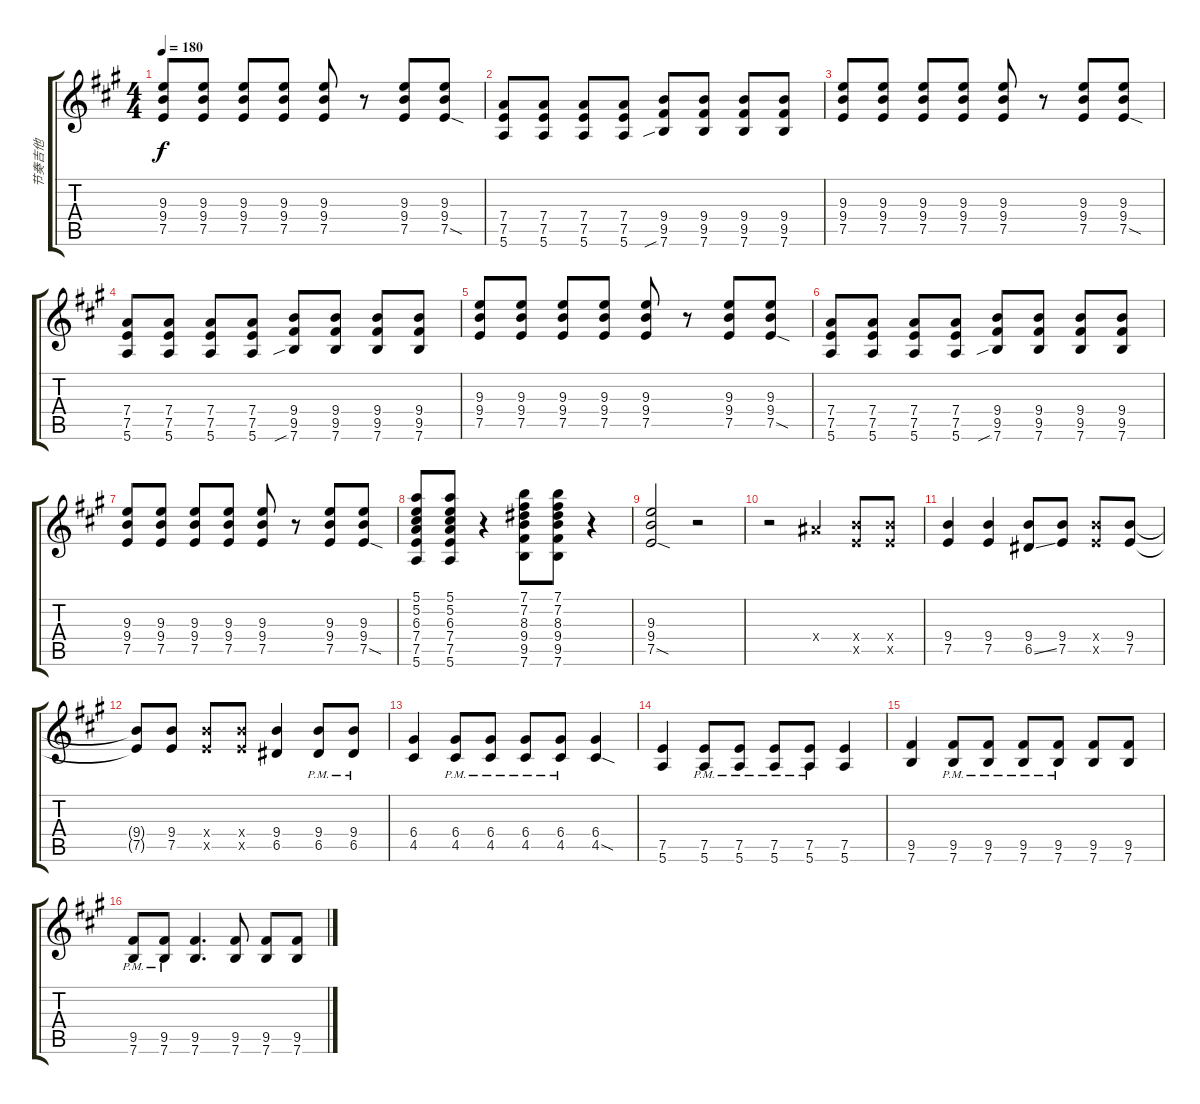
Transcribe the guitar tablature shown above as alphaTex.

\track ("节奏吉他" "节奏吉他") {instrument distortionguitar}
\staff {score tabs}
\tuning (E4 B3 G3 D3 A2 E2) {hide}
\ts (4 4)
\tempo 180
\clef g2
\ks a
(9.3 9.4 7.5).8{dy f} (9.3 9.4 7.5).8 (9.3 9.4 7.5).8 (9.3 9.4 7.5).8 (9.3 9.4 7.5).8 r.8 (9.3 9.4 7.5).8 (9.3 9.4 7.5{sod}).8 |
(7.4 7.5 5.6).8 (7.4 7.5 5.6).8 (7.4 7.5 5.6).8 (7.4 7.5 5.6).8 (9.4 9.5 7.6{sib}).8 (9.4 9.5 7.6).8 (9.4 9.5 7.6).8 (9.4 9.5 7.6).8 |
(9.3 9.4 7.5).8 (9.3 9.4 7.5).8 (9.3 9.4 7.5).8 (9.3 9.4 7.5).8 (9.3 9.4 7.5).8 r.8 (9.3 9.4 7.5).8 (9.3 9.4 7.5{sod}).8 |
(7.4 7.5 5.6).8 (7.4 7.5 5.6).8 (7.4 7.5 5.6).8 (7.4 7.5 5.6).8 (9.4 9.5 7.6{sib}).8 (9.4 9.5 7.6).8 (9.4 9.5 7.6).8 (9.4 9.5 7.6).8 |
(9.3 9.4 7.5).8 (9.3 9.4 7.5).8 (9.3 9.4 7.5).8 (9.3 9.4 7.5).8 (9.3 9.4 7.5).8 r.8 (9.3 9.4 7.5).8 (9.3 9.4 7.5{sod}).8 |
(7.4 7.5 5.6).8 (7.4 7.5 5.6).8 (7.4 7.5 5.6).8 (7.4 7.5 5.6).8 (9.4 9.5 7.6{sib}).8 (9.4 9.5 7.6).8 (9.4 9.5 7.6).8 (9.4 9.5 7.6).8 |
(9.3 9.4 7.5).8 (9.3 9.4 7.5).8 (9.3 9.4 7.5).8 (9.3 9.4 7.5).8 (9.3 9.4 7.5).8 r.8 (9.3 9.4 7.5).8 (9.3 9.4 7.5{sod}).8 |
(5.1 5.2 6.3 7.4 7.5 5.6).8 (5.1 5.2 6.3 7.4 7.5 5.6).8 r.4 (7.1 7.2 8.3 9.4 9.5 7.6).8 (7.1 7.2 8.3 9.4 9.5 7.6).8 r.4 |
(9.3 9.4 7.5{sod}).2 r.2 |
r.2 8.4{x}.4 (9.4{x} 7.5{x}).8 (9.4{x} 7.5{x}).8 |
(9.4 7.5).4 (9.4 7.5).4 (9.4 6.5{ss}).8 (9.4 7.5).8 (9.4{x} 7.5{x}).8 (9.4 7.5).8 |
(9.4{t} 7.5{t}).8 (9.4 7.5).8 (9.4{x} 7.5{x}).8 (9.4{x} 7.5{x}).8 (9.4 6.5).4 (9.4{pm} 6.5{pm}).8 (9.4{pm} 6.5{pm}).8 |
(6.4 4.5).4 (6.4{pm} 4.5{pm}).8 (6.4{pm} 4.5{pm}).8 (6.4{pm} 4.5{pm}).8 (6.4{pm} 4.5{pm}).8 (6.4 4.5{sod}).4 |
(7.5 5.6).4 (7.5{pm} 5.6).8 (7.5{pm} 5.6).8 (7.5{pm} 5.6).8 (7.5{pm} 5.6).8 (7.5 5.6).4 |
(9.5 7.6).4 (9.5{pm} 7.6).8 (9.5{pm} 7.6).8 (9.5{pm} 7.6).8 (9.5{pm} 7.6).8 (9.5 7.6).8 (9.5 7.6).8 |
(9.5{pm} 7.6).8 (9.5{pm} 7.6).8 (9.5 7.6).4{d} (9.5 7.6).8 (9.5 7.6).8 (9.5 7.6).8
